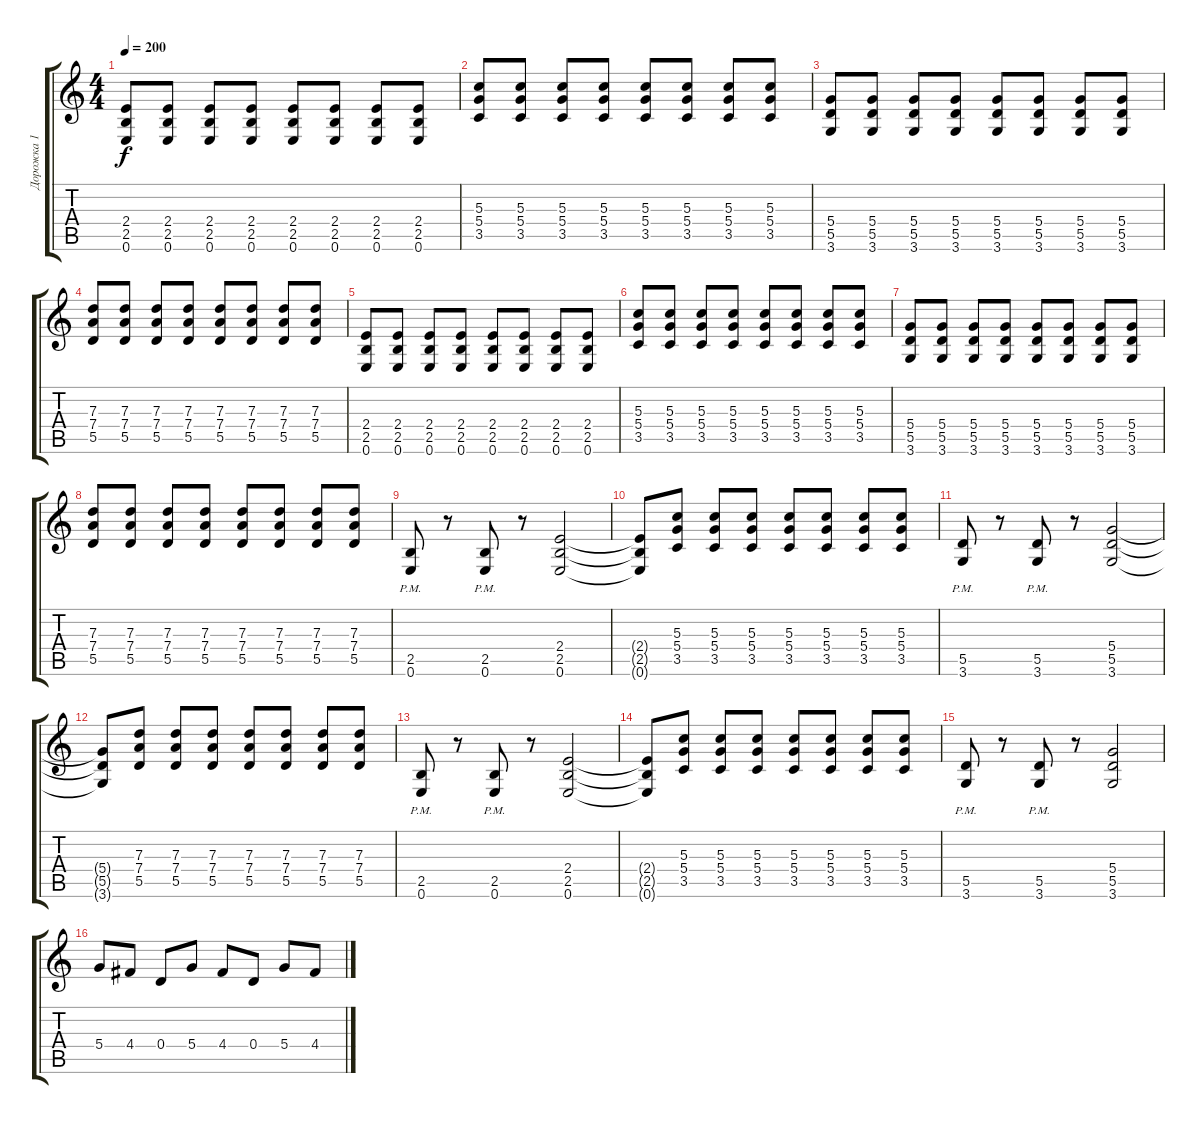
\track ("Дорожка 1" "Дорожка 1") {instrument overdrivenguitar}
\staff {score tabs}
\tuning (E4 B3 G3 D3 A2 E2) {hide}
\ts (4 4)
\tempo 200
\clef g2
\ks c
(2.4 2.5 0.6).8{dy f instrument overdrivenguitar} (2.4 2.5 0.6).8 (2.4 2.5 0.6).8 (2.4 2.5 0.6).8 (2.4 2.5 0.6).8 (2.4 2.5 0.6).8 (2.4 2.5 0.6).8 (2.4 2.5 0.6).8 |
(5.3 5.4 3.5).8 (5.3 5.4 3.5).8 (5.3 5.4 3.5).8 (5.3 5.4 3.5).8 (5.3 5.4 3.5).8 (5.3 5.4 3.5).8 (5.3 5.4 3.5).8 (5.3 5.4 3.5).8 |
(5.4 5.5 3.6).8 (5.4 5.5 3.6).8 (5.4 5.5 3.6).8 (5.4 5.5 3.6).8 (5.4 5.5 3.6).8 (5.4 5.5 3.6).8 (5.4 5.5 3.6).8 (5.4 5.5 3.6).8 |
(7.3 7.4 5.5).8 (7.3 7.4 5.5).8 (7.3 7.4 5.5).8 (7.3 7.4 5.5).8 (7.3 7.4 5.5).8 (7.3 7.4 5.5).8 (7.3 7.4 5.5).8 (7.3 7.4 5.5).8 |
(2.4 2.5 0.6).8{instrument overdrivenguitar} (2.4 2.5 0.6).8 (2.4 2.5 0.6).8 (2.4 2.5 0.6).8 (2.4 2.5 0.6).8 (2.4 2.5 0.6).8 (2.4 2.5 0.6).8 (2.4 2.5 0.6).8 |
(5.3 5.4 3.5).8 (5.3 5.4 3.5).8 (5.3 5.4 3.5).8 (5.3 5.4 3.5).8 (5.3 5.4 3.5).8 (5.3 5.4 3.5).8 (5.3 5.4 3.5).8 (5.3 5.4 3.5).8 |
(5.4 5.5 3.6).8 (5.4 5.5 3.6).8 (5.4 5.5 3.6).8 (5.4 5.5 3.6).8 (5.4 5.5 3.6).8 (5.4 5.5 3.6).8 (5.4 5.5 3.6).8 (5.4 5.5 3.6).8 |
(7.3 7.4 5.5).8 (7.3 7.4 5.5).8 (7.3 7.4 5.5).8 (7.3 7.4 5.5).8 (7.3 7.4 5.5).8 (7.3 7.4 5.5).8 (7.3 7.4 5.5).8 (7.3 7.4 5.5).8 |
(2.5{pm} 0.6{pm}).8 r.8 (2.5{pm} 0.6{pm}).8 r.8 (2.4 2.5 0.6).2 |
(2.4{t} 2.5{t} 0.6{t}).8 (5.3 5.4 3.5).8 (5.3 5.4 3.5).8 (5.3 5.4 3.5).8 (5.3 5.4 3.5).8 (5.3 5.4 3.5).8 (5.3 5.4 3.5).8 (5.3 5.4 3.5).8 |
(5.5{pm} 3.6{pm}).8 r.8 (5.5{pm} 3.6{pm}).8 r.8 (5.4 5.5 3.6).2 |
(5.4{t} 5.5{t} 3.6{t}).8 (7.3 7.4 5.5).8 (7.3 7.4 5.5).8 (7.3 7.4 5.5).8 (7.3 7.4 5.5).8 (7.3 7.4 5.5).8 (7.3 7.4 5.5).8 (7.3 7.4 5.5).8 |
(2.5{pm} 0.6{pm}).8 r.8 (2.5{pm} 0.6{pm}).8 r.8 (2.4 2.5 0.6).2 |
(2.4{t} 2.5{t} 0.6{t}).8 (5.3 5.4 3.5).8 (5.3 5.4 3.5).8 (5.3 5.4 3.5).8 (5.3 5.4 3.5).8 (5.3 5.4 3.5).8 (5.3 5.4 3.5).8 (5.3 5.4 3.5).8 |
(5.5{pm} 3.6{pm}).8 r.8 (5.5{pm} 3.6{pm}).8 r.8 (5.4 5.5 3.6).2 |
5.4.8{instrument electricguitarclean} 4.4.8 0.4.8 5.4.8 4.4.8 0.4.8 5.4.8 4.4.8
